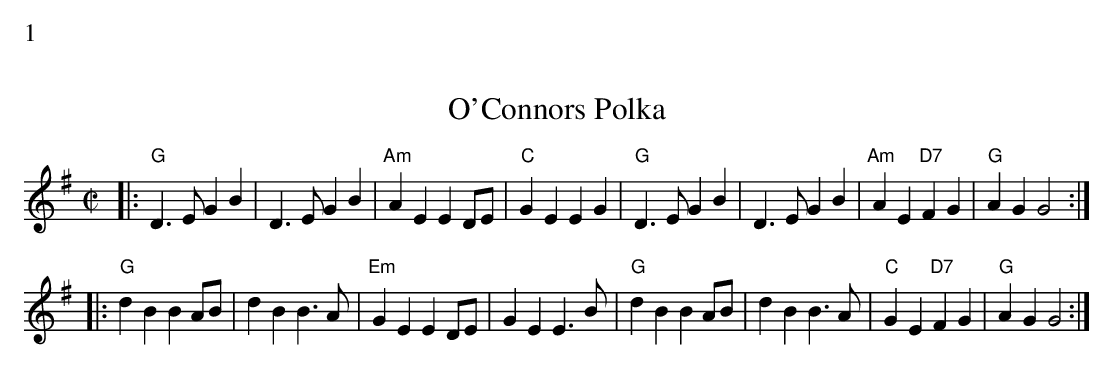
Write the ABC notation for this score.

X:1
%%text 1
T:O'Connors Polka
M:C|
L:1/4
K:G
|:"G"D>E GB|D>E GB|"Am"AE ED/E/|"C"GE EG|\
"G"D>E GB|D>E GB|"Am"AE "D7"FG|"G"AG G2:|
|:"G"dB BA/B/|dB B>A|"Em"GE ED/E/|GE E>B|\
"G"dB BA/B/|dB B>A|"C"GE "D7"FG|"G"AG G2:|
